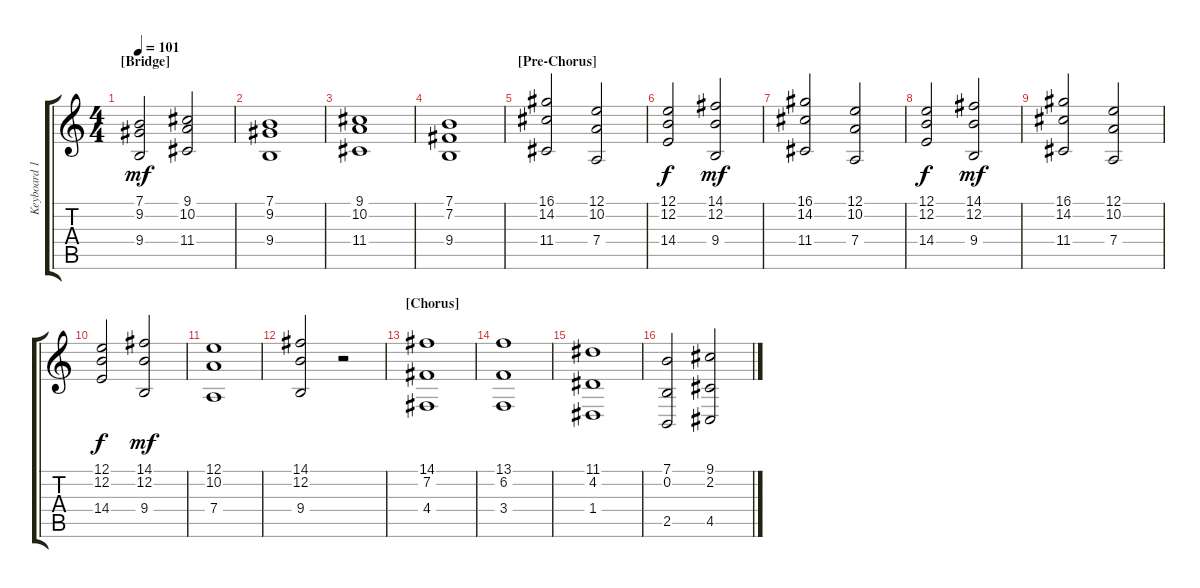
\track ("Keyboard 1" "Keyboard 1") {instrument stringensemble1}
\staff {score tabs}
\tuning (E4 B3 G3 D3 A2 E2) {hide}
\ts (4 4)
\section ("" "[Bridge]")
\tempo 101
\clef g2
\ks c
(7.1 9.2 9.4).2{dy mf} (9.1 10.2 11.4).2 |
(7.1 9.2 9.4).1 |
(9.1 10.2 11.4).1 |
(7.1 7.2 9.4).1 |
\section ("" "[Pre-Chorus]")
(16.1 14.2 11.4).2 (12.1 10.2 7.4).2 |
(12.1 12.2 14.4).2{dy f} (14.1 12.2 9.4).2{dy mf} |
(16.1 14.2 11.4).2 (12.1 10.2 7.4).2 |
(12.1 12.2 14.4).2{dy f} (14.1 12.2 9.4).2{dy mf} |
(16.1 14.2 11.4).2 (12.1 10.2 7.4).2 |
(12.1 12.2 14.4).2{dy f} (14.1 12.2 9.4).2{dy mf} |
(12.1 10.2 7.4).1 |
(14.1 12.2 9.4).2 r.2 |
\section ("" "[Chorus]")
(14.1 7.2 4.4).1 |
(13.1 6.2 3.4).1 |
(11.1 4.2 1.4).1 |
(7.1 0.2 2.5).2 (9.1 2.2 4.5).2
